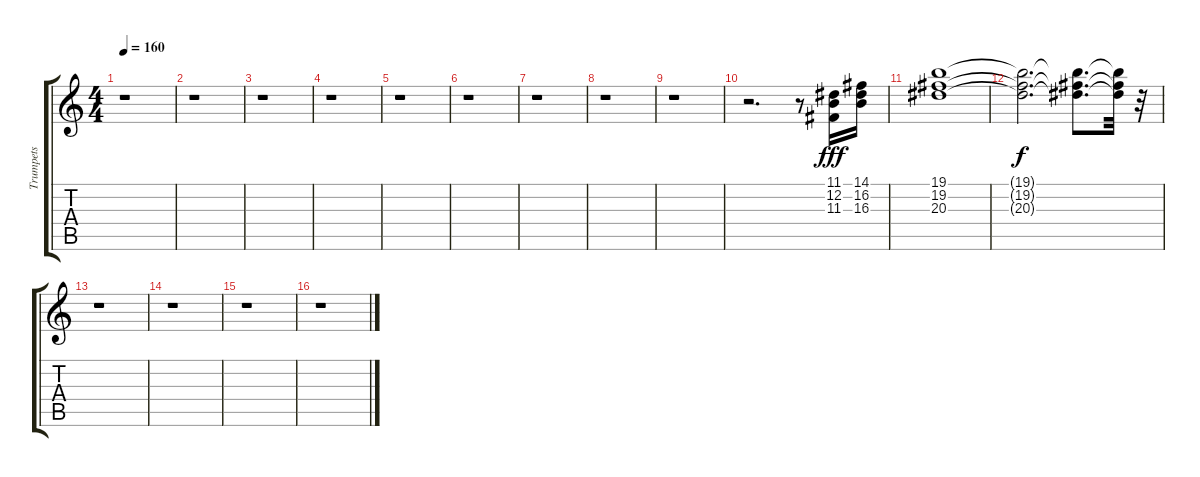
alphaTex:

\track ("Trumpets" "Trumpets") {instrument trumpet}
\staff {score tabs}
\tuning (E4 B3 G3 D3 A2 E2) {hide}
\ts (4 4)
\tempo 160
\clef g2
\ks c
r.1{dy f} |
r.1 |
r.1 |
r.1 |
r.1 |
r.1 |
r.1 |
r.1 |
r.1 |
r.2{d} r.8 (11.1 12.2 11.3).16{dy fff} (14.1 16.2 16.3).16 |
(19.1 19.2 20.3).1 |
(19.1{t} 19.2{t} 20.3{t}).2{d dy f} (19.1{t} 19.2{t} 20.3{t}).8{d} (19.1{t} 19.2{t} 20.3{t}).32 r.32 |
r.1 |
r.1 |
r.1 |
r.1
